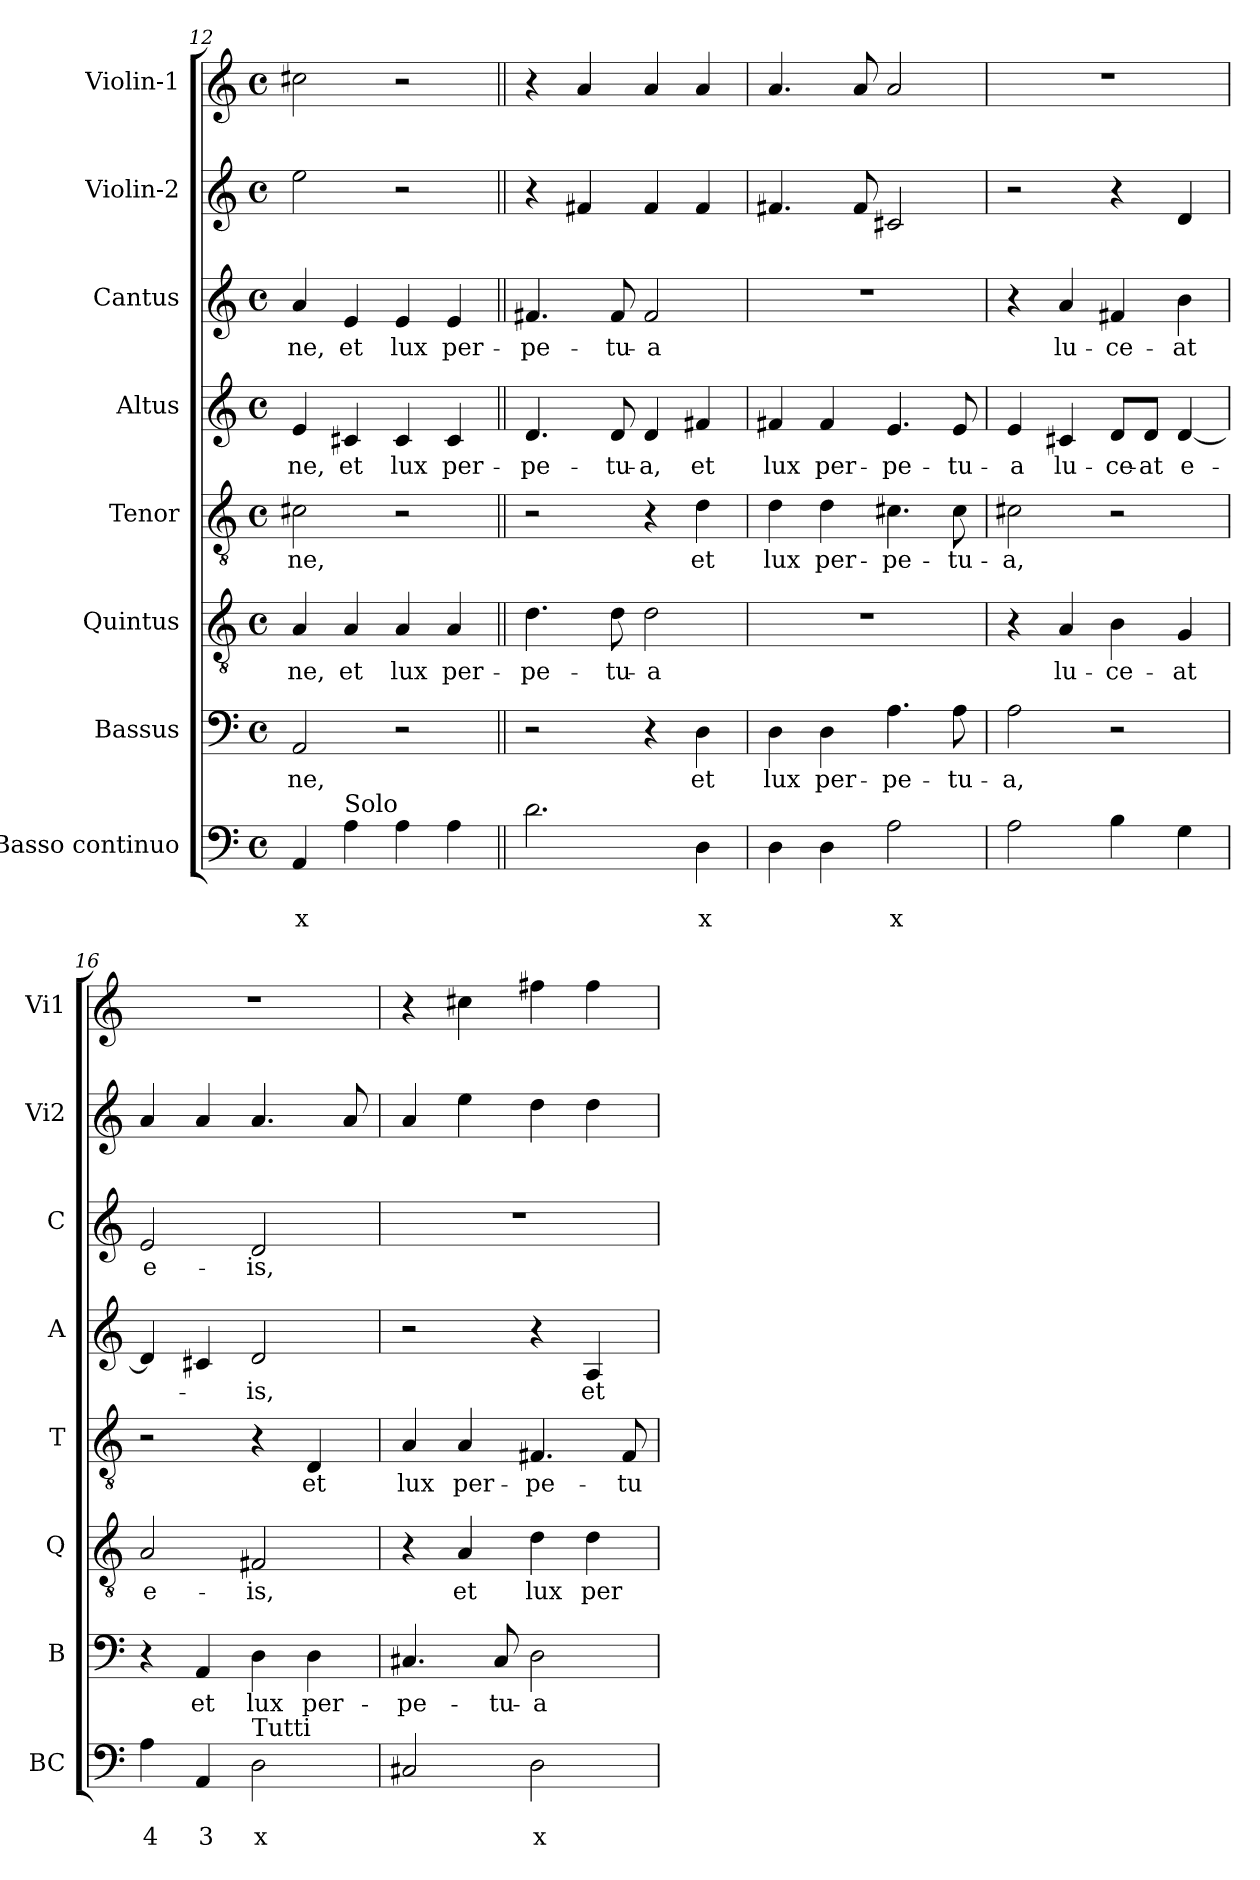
**kern	**text	**text	**kern	**text	**kern	**text	**kern	**text	**kern	**text	**kern	**text	**kern	**kern
*part8	*part8	*part8	*part7	*part7	*part6	*part6	*part5	*part5	*part4	*part4	*part3	*part3	*part2	*part1
*staff8	*staff8	*staff8	*staff7	*staff7	*staff6	*staff6	*staff5	*staff5	*staff4	*staff4	*staff3	*staff3	*staff2	*staff1
*I"Basso continuo	*	*	*I"Bassus	*	*I"Quintus	*	*I"Tenor	*	*I"Altus	*	*I"Cantus	*	*I"Violin-2	*I"Violin-1
*I'BC	*	*	*I'B	*	*I'Q	*	*I'T	*	*I'A	*	*I'C	*	*I'Vi2	*I'Vi1
*clefF4	*	*	*clefF4	*	*clefGv2	*	*clefGv2	*	*clefG2	*	*clefG2	*	*clefG2	*clefG2
*k[]	*	*	*k[]	*	*k[]	*	*k[]	*	*k[]	*	*k[]	*	*k[]	*k[]
*C:	*	*	*C:	*	*C:	*	*C:	*	*C:	*	*C:	*	*C:	*C:
*M4/4	*	*	*M4/4	*	*M4/4	*	*M4/4	*	*M4/4	*	*M4/4	*	*M4/4	*M4/4
*met(c)	*	*	*met(c)	*	*met(c)	*	*met(c)	*	*met(c)	*	*met(c)	*	*met(c)	*met(c)
=12	=12	=12	=12	=12	=12	=12	=12	=12	=12	=12	=12	=12	=12	=12
!	!	!LO:LY:b	!	!LO:LY:b	!	!LO:LY:b	!	!LO:LY:b	!	!LO:LY:b	!	!LO:LY:b	!	!
4AA/	.	x	2AA/	-ne,	4A/	-ne,	2c#X\	-ne,	4e/	-ne,	4a/	-ne,	2ee\	2cc#X\
!LO:TX:a:t=Solo	!	!	!	!	!	!	!	!	!	!	!	!	!	!
!	!	!	!	!	!	!LO:LY:b	!	!	!	!LO:LY:b	!	!LO:LY:b	!	!
4A\	.	.	.	.	4A/	et	.	.	4c#X/	et	4e/	et	.	.
!	!	!	!	!	!	!LO:LY:b	!	!	!	!LO:LY:b	!	!LO:LY:b	!	!
4A\	.	.	2r	.	4A/	lux	2r	.	4c#/	lux	4e/	lux	2r	2r
!	!	!	!	!	!	!LO:LY:b	!	!	!	!LO:LY:b	!	!LO:LY:b	!	!
4A\	.	.	.	.	4A/	per-	.	.	4c#/	per-	4e/	per-	.	.
!!LO:LB:g=z
=13||	=13||	=13||	=13||	=13||	=13||	=13||	=13||	=13||	=13||	=13||	=13||	=13||	=13||	=13||
!	!	!	!	!	!	!LO:LY:b	!	!	!	!LO:LY:b	!	!LO:LY:b	!	!
2.d\	.	.	2r	.	4.d\	-pe-	2r	.	4.d/	-pe-	4.f#X/	-pe-	4r	4r
.	.	.	.	.	.	.	.	.	.	.	.	.	4f#X/	4a/
!	!	!	!	!	!	!LO:LY:b	!	!	!	!LO:LY:b	!	!LO:LY:b	!	!
.	.	.	.	.	8d\	-tu-	.	.	8d/	-tu-	8f#/	-tu-	.	.
!	!	!	!	!	!	!LO:LY:b	!	!	!	!LO:LY:b	!	!LO:LY:b	!	!
.	.	.	4r	.	2d\	-a	4r	.	4d/	-a,	2f#/	-a	4f#/	4a/
!	!	!LO:LY:b	!	!LO:LY:b	!	!	!	!LO:LY:b	!	!LO:LY:b	!	!	!	!
4D\	.	x	4D\	et	.	.	4d\	et	4f#X/	et	.	.	4f#/	4a/
=14	=14	=14	=14	=14	=14	=14	=14	=14	=14	=14	=14	=14	=14	=14
!	!	!	!	!LO:LY:b	!	!	!	!LO:LY:b	!	!LO:LY:b	!	!	!	!
4D\	.	.	4D\	lux	1r	.	4d\	lux	4f#X/	lux	1r	.	4.f#X/	4.a/
!	!	!	!	!LO:LY:b	!	!	!	!LO:LY:b	!	!LO:LY:b	!	!	!	!
4D\	.	.	4D\	per-	.	.	4d\	per-	4f#/	per-	.	.	.	.
.	.	.	.	.	.	.	.	.	.	.	.	.	8f#/	8a/
!	!	!LO:LY:b	!	!LO:LY:b	!	!	!	!LO:LY:b	!	!LO:LY:b	!	!	!	!
2A\	.	x	4.A\	-pe-	.	.	4.c#X\	-pe-	4.e/	-pe-	.	.	2c#X/	2a/
!	!	!	!	!LO:LY:b	!	!	!	!LO:LY:b	!	!LO:LY:b	!	!	!	!
.	.	.	8A\	-tu-	.	.	8c#\	-tu-	8e/	-tu-	.	.	.	.
=15	=15	=15	=15	=15	=15	=15	=15	=15	=15	=15	=15	=15	=15	=15
!	!	!	!	!LO:LY:b	!	!	!	!LO:LY:b	!	!LO:LY:b	!	!	!	!
2A\	.	.	2A\	-a,	4r	.	2c#X\	-a,	4e/	-a	4r	.	2r	1r
!	!	!	!	!	!	!LO:LY:b	!	!	!	!LO:LY:b	!	!LO:LY:b	!	!
.	.	.	.	.	4A/	lu-	.	.	4c#X/	lu-	4a/	lu-	.	.
!	!	!	!	!	!	!LO:LY:b	!	!	!	!LO:LY:b	!	!LO:LY:b	!	!
4B\	.	.	2r	.	4B\	-ce-	2r	.	8d/L	-ce-	4f#X/	-ce-	4r	.
!	!	!	!	!	!	!	!	!	!	!LO:LY:b	!	!	!	!
.	.	.	.	.	.	.	.	.	8d/J	-at	.	.	.	.
!	!	!	!	!	!	!LO:LY:b	!	!	!	!LO:LY:b	!	!LO:LY:b	!	!
4G\	.	.	.	.	4G/	-at	.	.	[4d/	e-	4b\	-at	4d/	.
=16	=16	=16	=16	=16	=16	=16	=16	=16	=16	=16	=16	=16	=16	=16
!	!	!LO:LY:b	!	!	!	!LO:LY:b	!	!	!	!	!	!LO:LY:b	!	!
4A\	.	4	4r	.	2A/	e-	2r	.	4d/]	.	2e/	e-	4a/	1r
!	!	!LO:LY:b	!	!LO:LY:b	!	!	!	!	!	!	!	!	!	!
4AA/	.	3	4AA/	et	.	.	.	.	4c#X/	.	.	.	4a/	.
!LO:TX:a:t=Tutti	!	!	!	!	!	!	!	!	!	!	!	!	!	!
!	!	!LO:LY:b	!	!LO:LY:b	!	!LO:LY:b	!	!	!	!LO:LY:b	!	!LO:LY:b	!	!
2D\	.	x	4D\	lux	2F#X/	-is,	4r	.	2d/	-is,	2d/	-is,	4.a/	.
!	!	!	!	!LO:LY:b	!	!	!	!LO:LY:b	!	!	!	!	!	!
.	.	.	4D\	per-	.	.	4D/	et	.	.	.	.	.	.
.	.	.	.	.	.	.	.	.	.	.	.	.	8a/	.
=17	=17	=17	=17	=17	=17	=17	=17	=17	=17	=17	=17	=17	=17	=17
!	!	!	!	!LO:LY:b	!	!	!	!LO:LY:b	!	!	!	!	!	!
2C#X/	.	.	4.C#X/	-pe-	4r	.	4A/	lux	2r	.	1r	.	4a/	4r
!	!	!	!	!	!	!LO:LY:b	!	!LO:LY:b	!	!	!	!	!	!
.	.	.	.	.	4A/	et	4A/	per-	.	.	.	.	4ee\	4cc#X\
!	!	!	!	!LO:LY:b	!	!	!	!	!	!	!	!	!	!
.	.	.	8C#/	-tu-	.	.	.	.	.	.	.	.	.	.
!	!	!LO:LY:b	!	!LO:LY:b	!	!LO:LY:b	!	!LO:LY:b	!	!	!	!	!	!
2D\	.	x	2D\	-a	4d\	lux	4.F#X/	-pe-	4r	.	.	.	4dd\	4ff#X\
!	!	!	!	!	!	!LO:LY:b	!	!	!	!LO:LY:b	!	!	!	!
.	.	.	.	.	4d\	per-	.	.	4A/	et	.	.	4dd\	4ff#\
!	!	!	!	!	!	!	!	!LO:LY:b	!	!	!	!	!	!
.	.	.	.	.	.	.	8F#/	-tu-	.	.	.	.	.	.
=	=	=	=	=	=	=	=	=	=	=	=	=	=	=
*-	*-	*-	*-	*-	*-	*-	*-	*-	*-	*-	*-	*-	*-	*-
